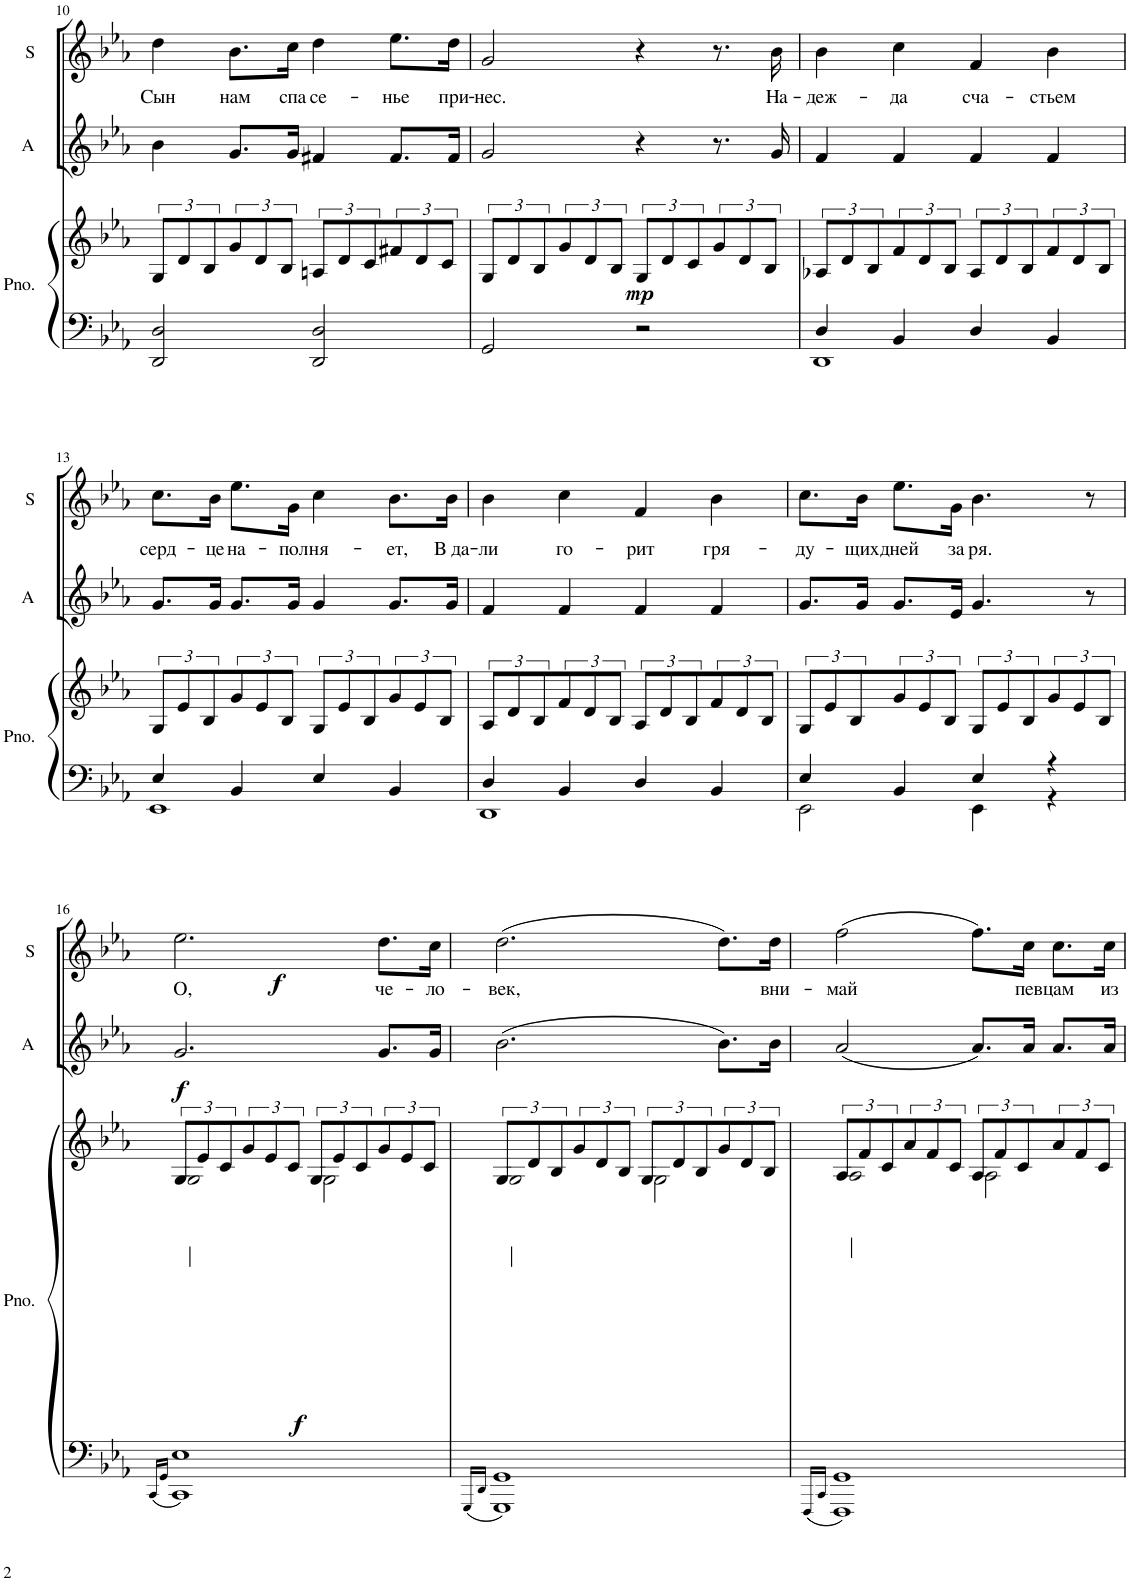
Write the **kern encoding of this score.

**kern	**kern	**dynam	**kern	**dynam	**kern	**text	**dynam
*part3	*part3	*part3	*part2	*part2	*part1	*part1	*part1
*staff4	*staff3	*staff3/4	*staff2	*staff2	*staff1	*staff1	*staff1
*I"Piano	*	*	*I"Alto	*	*I"Soprano	*	*
*I'Pno.	*	*	*I'A	*	*I'S	*	*
!!LO:PB:g=z
*clefF4	*clefG2	*	*clefG2	*	*clefG2	*	*
*k[b-e-a-]	*k[b-e-a-]	*	*k[b-e-a-]	*	*k[b-e-a-]	*	*
*M4/4	*M4/4	*	*M4/4	*	*M4/4	*	*
=10	=10	=10	=10	=10	=10	=10	=10
!	!	!	!	!	!	!LO:LY:b	!
2DD/ 2D/	12G/L	.	4b-\	.	4dd\	Сын	.
.	12d/	.	.	.	.	.	.
.	12B-/	.	.	.	.	.	.
!	!	!	!	!	!	!LO:LY:b	!
.	12g/	.	8.g/L	.	8.b-\L	нам	.
.	12d/	.	.	.	.	.	.
.	12B-/J	.	.	.	.	.	.
!	!	!	!	!	!	!LO:LY:b	!
.	.	.	16g/Jk	.	16cc\Jk	спа-	.
!	!	!	!	!	!	!LO:LY:b	!
2DD/ 2D/	12An/L	.	4f#X/	.	4dd\	-се-	.
.	12d/	.	.	.	.	.	.
.	12c/	.	.	.	.	.	.
!	!	!	!	!	!	!LO:LY:b	!
.	12f#X/	.	8.f#/L	.	8.ee-\L	-нье	.
.	12d/	.	.	.	.	.	.
.	12c/J	.	.	.	.	.	.
!	!	!	!	!	!	!LO:LY:b	!
.	.	.	16f#/Jk	.	16dd\Jk	при-	.
=11	=11	=11	=11	=11	=11	=11	=11
!	!	!	!	!	!	!LO:LY:b	!
2GG/	12G/L	.	2g/	.	2g/	-нес.	.
.	12d/	.	.	.	.	.	.
.	12B-/	.	.	.	.	.	.
.	12g/	.	.	.	.	.	.
.	12d/	.	.	.	.	.	.
.	12B-/J	.	.	.	.	.	.
!	!	!LO:DY:b	!	!	!	!	!
2r	12G/L	mp	4r	.	4r	.	.
.	12d/	.	.	.	.	.	.
.	12c/	.	.	.	.	.	.
.	12g/	.	8.r	.	8.r	.	.
.	12d/	.	.	.	.	.	.
.	12B-/J	.	.	.	.	.	.
!	!	!	!	!	!	!LO:LY:b	!
.	.	.	16g/	.	16b-\	На-	.
=12	=12	=12	=12	=12	=12	=12	=12
*^	*	*	*	*	*	*	*
!	!	!	!	!	!	!	!LO:LY:b	!
4D/	1DD	12A-X/L	.	4f/	.	4b-\	-деж-	.
.	.	12d/	.	.	.	.	.	.
.	.	12B-/	.	.	.	.	.	.
!	!	!	!	!	!	!	!LO:LY:b	!
4BB-/	.	12f/	.	4f/	.	4cc\	-да	.
.	.	12d/	.	.	.	.	.	.
.	.	12B-/J	.	.	.	.	.	.
!	!	!	!	!	!	!	!LO:LY:b	!
4D/	.	12A-/L	.	4f/	.	4f/	сча-	.
.	.	12d/	.	.	.	.	.	.
.	.	12B-/	.	.	.	.	.	.
!	!	!	!	!	!	!	!LO:LY:b	!
4BB-/	.	12f/	.	4f/	.	4b-\	-стьем	.
.	.	12d/	.	.	.	.	.	.
.	.	12B-/J	.	.	.	.	.	.
!!LO:LB:g=z
=13	=13	=13	=13	=13	=13	=13	=13	=13
!	!	!	!	!	!	!	!LO:LY:b	!
4E-/	1EE-	12G/L	.	8.g/L	.	8.cc\L	серд-	.
.	.	12e-/	.	.	.	.	.	.
.	.	12B-/	.	.	.	.	.	.
!	!	!	!	!	!	!	!LO:LY:b	!
.	.	.	.	16g/Jk	.	16b-\Jk	-це	.
!	!	!	!	!	!	!	!LO:LY:b	!
4BB-/	.	12g/	.	8.g/L	.	8.ee-\L	на-	.
.	.	12e-/	.	.	.	.	.	.
.	.	12B-/J	.	.	.	.	.	.
!	!	!	!	!	!	!	!LO:LY:b	!
.	.	.	.	16g/Jk	.	16g\Jk	-пол-	.
!	!	!	!	!	!	!	!LO:LY:b	!
4E-/	.	12G/L	.	4g/	.	4cc\	-ня-	.
.	.	12e-/	.	.	.	.	.	.
.	.	12B-/	.	.	.	.	.	.
!	!	!	!	!	!	!	!LO:LY:b	!
4BB-/	.	12g/	.	8.g/L	.	8.b-\L	-ет,	.
.	.	12e-/	.	.	.	.	.	.
.	.	12B-/J	.	.	.	.	.	.
!	!	!	!	!	!	!	!LO:LY:b	!
.	.	.	.	16g/Jk	.	16b-\Jk	В да-	.
=14	=14	=14	=14	=14	=14	=14	=14	=14
!	!	!	!	!	!	!	!LO:LY:b	!
4D/	1DD	12A-/L	.	4f/	.	4b-\	-ли	.
.	.	12d/	.	.	.	.	.	.
.	.	12B-/	.	.	.	.	.	.
!	!	!	!	!	!	!	!LO:LY:b	!
4BB-/	.	12f/	.	4f/	.	4cc\	го-	.
.	.	12d/	.	.	.	.	.	.
.	.	12B-/J	.	.	.	.	.	.
!	!	!	!	!	!	!	!LO:LY:b	!
4D/	.	12A-/L	.	4f/	.	4f/	-рит	.
.	.	12d/	.	.	.	.	.	.
.	.	12B-/	.	.	.	.	.	.
!	!	!	!	!	!	!	!LO:LY:b	!
4BB-/	.	12f/	.	4f/	.	4b-\	гря-	.
.	.	12d/	.	.	.	.	.	.
.	.	12B-/J	.	.	.	.	.	.
=15	=15	=15	=15	=15	=15	=15	=15	=15
!	!	!	!	!	!	!	!LO:LY:b	!
4E-/	2EE-\	12G/L	.	8.g/L	.	8.cc\L	-ду-	.
.	.	12e-/	.	.	.	.	.	.
.	.	12B-/	.	.	.	.	.	.
!	!	!	!	!	!	!	!LO:LY:b	!
.	.	.	.	16g/Jk	.	16b-\Jk	-щих	.
!	!	!	!	!	!	!	!LO:LY:b	!
4BB-/	.	12g/	.	8.g/L	.	8.ee-\L	дней	.
.	.	12e-/	.	.	.	.	.	.
.	.	12B-/J	.	.	.	.	.	.
!	!	!	!	!	!	!	!LO:LY:b	!
.	.	.	.	16e-/Jk	.	16g\Jk	за-	.
!	!	!	!	!	!	!	!LO:LY:b	!
4E-/	4EE-\	12G/L	.	4.g/	.	4.b-\	-ря.	.
.	.	12e-/	.	.	.	.	.	.
.	.	12B-/	.	.	.	.	.	.
4r	4r	12g/	.	.	.	.	.	.
.	.	12e-/	.	.	.	.	.	.
.	.	.	.	8r	.	8r	.	.
.	.	12B-/J	.	.	.	.	.	.
*v	*v	*	*	*	*	*	*	*
!!LO:LB:g=z
=16	=16	=16	=16	=16	=16	=16	=16
16qCC/LL	.	.	.	.	.	.	.
16qGG/JJ	.	.	.	.	.	.	.
*	*^	*	*	*	*	*	*
!	!	!	!LO:DY:b	!	!LO:DY:b	!	!LO:LY:b	!LO:DY:b
1CC 1E-	12G/L	2G\	f	2.g/	f	2.ee-\	О,	f
.	12e-/	.	.	.	.	.	.	.
.	12c/	.	.	.	.	.	.	.
.	12g/	.	.	.	.	.	.	.
.	12e-/	.	.	.	.	.	.	.
.	12c/J	.	.	.	.	.	.	.
.	12G/L	2G\	.	.	.	.	.	.
.	12e-/	.	.	.	.	.	.	.
.	12c/	.	.	.	.	.	.	.
!	!	!	!	!	!	!	!LO:LY:b	!
.	12g/	.	.	8.g/L	.	8.dd\L	че-	.
.	12e-/	.	.	.	.	.	.	.
.	12c/J	.	.	.	.	.	.	.
!	!	!	!	!	!	!	!LO:LY:b	!
.	.	.	.	16g/Jk	.	16cc\Jk	-ло-	.
=17	=17	=17	=17	=17	=17	=17	=17	=17
16qGGG/LL	.	.	.	.	.	.	.	.
16qDD/JJ	.	.	.	.	.	.	.	.
!	!	!	!	!	!	!	!LO:LY:b	!
1GGG 1GG	12G/L	2G\	.	(2.b-\	.	(2.dd\	-век,	.
.	12d/	.	.	.	.	.	.	.
.	12B-/	.	.	.	.	.	.	.
.	12g/	.	.	.	.	.	.	.
.	12d/	.	.	.	.	.	.	.
.	12B-/J	.	.	.	.	.	.	.
.	12G/L	2G\	.	.	.	.	.	.
.	12d/	.	.	.	.	.	.	.
.	12B-/	.	.	.	.	.	.	.
.	12g/	.	.	8.b-\L)	.	8.dd\L)	.	.
.	12d/	.	.	.	.	.	.	.
.	12B-/J	.	.	.	.	.	.	.
!	!	!	!	!	!	!	!LO:LY:b	!
.	.	.	.	16b-\Jk	.	16dd\Jk	вни-	.
=18	=18	=18	=18	=18	=18	=18	=18	=18
16qFFF/LL	.	.	.	.	.	.	.	.
16qCC/JJ	.	.	.	.	.	.	.	.
!	!	!	!	!	!	!	!LO:LY:b	!
1FFF 1GG	12A-/L	2A-\	.	(2a-/	.	(2ff\	-май	.
.	12f/	.	.	.	.	.	.	.
.	12c/	.	.	.	.	.	.	.
.	12a-/	.	.	.	.	.	.	.
.	12f/	.	.	.	.	.	.	.
.	12c/J	.	.	.	.	.	.	.
.	12A-/L	2A-\	.	8.a-/L)	.	8.ff\L)	.	.
.	12f/	.	.	.	.	.	.	.
.	12c/	.	.	.	.	.	.	.
!	!	!	!	!	!	!	!LO:LY:b	!
.	.	.	.	16a-/Jk	.	16cc\Jk	пев-	.
!	!	!	!	!	!	!	!LO:LY:b	!
.	12a-/	.	.	8.a-/L	.	8.cc\L	-цам	.
.	12f/	.	.	.	.	.	.	.
.	12c/J	.	.	.	.	.	.	.
!	!	!	!	!	!	!	!LO:LY:b	!
.	.	.	.	16a-/Jk	.	16cc\Jk	из	.
*	*v	*v	*	*	*	*	*	*
=	=	=	=	=	=	=	=
*-	*-	*-	*-	*-	*-	*-	*-
